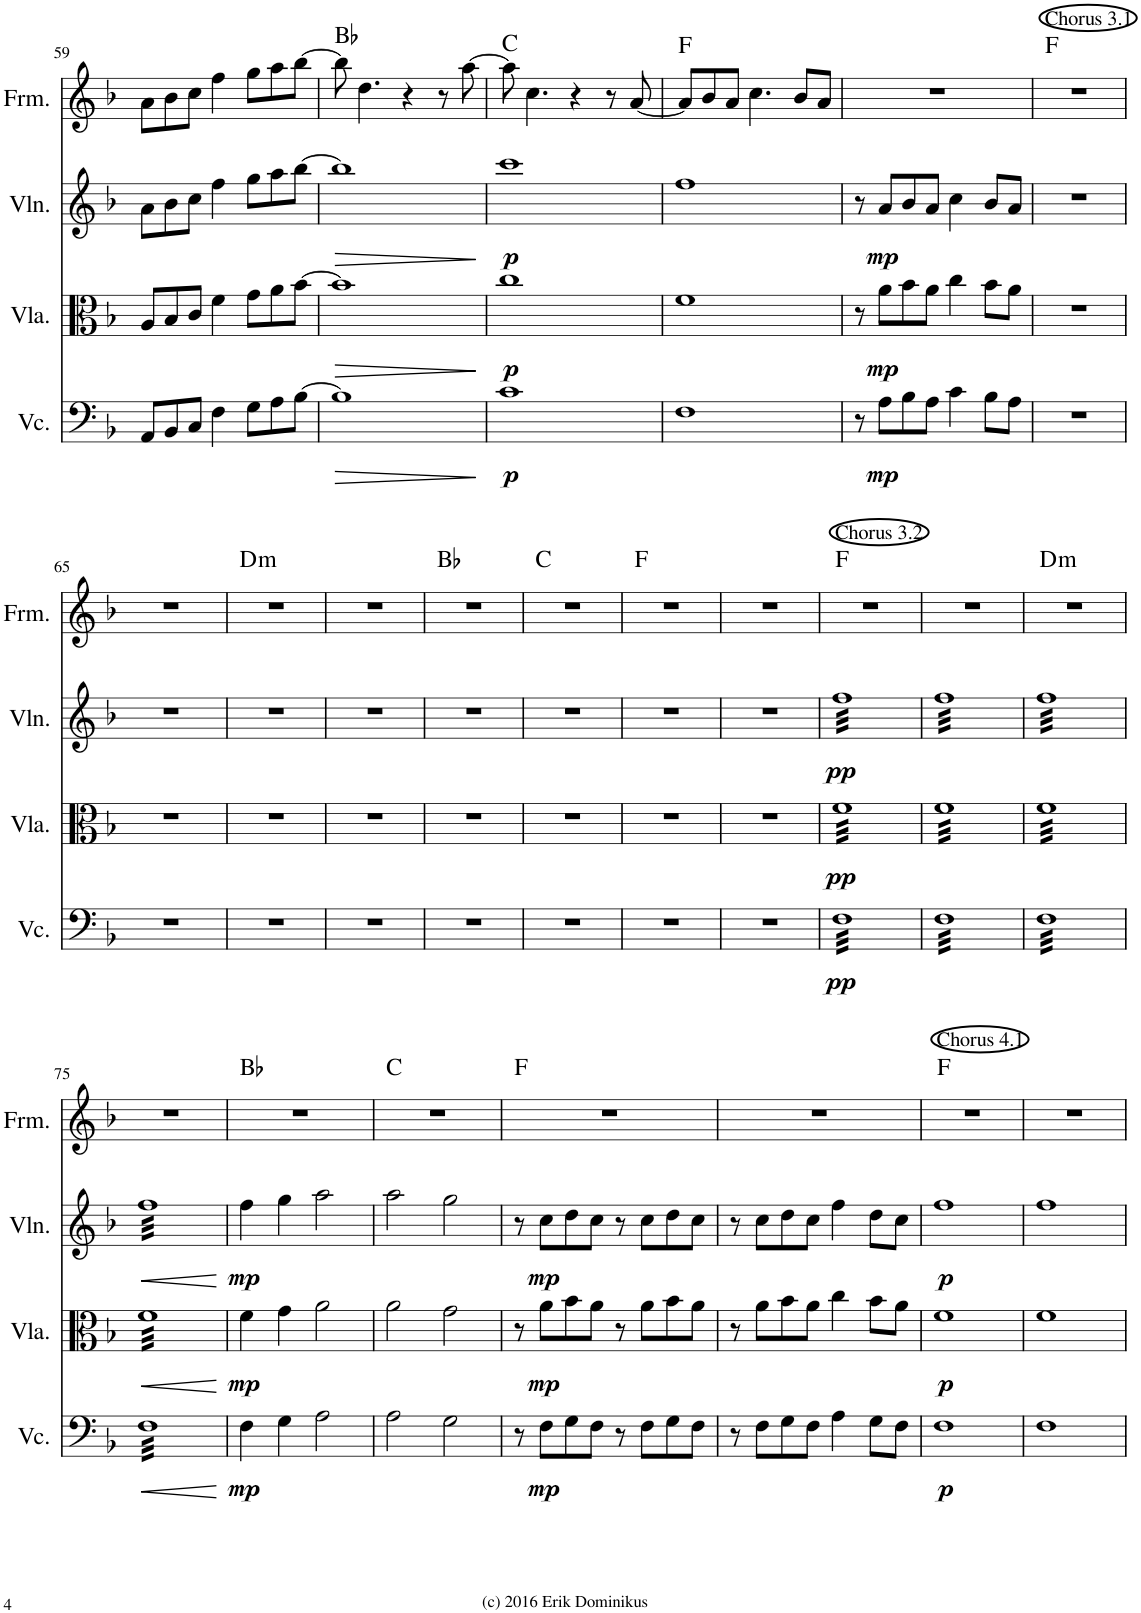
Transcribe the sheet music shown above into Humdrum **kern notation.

**kern	**dynam	**kern	**dynam	**kern	**dynam	**kern	**harte
*part4	*part4	*part3	*part3	*part2	*part2	*part1	*part1
*staff4	*staff4	*staff3	*staff3	*staff2	*staff2	*staff1	*
*I"Violoncello	*	*I"Viola	*	*I"Violin	*	*I"Form	*
*I'Vc.	*	*I'Vla.	*	*I'Vln.	*	*I'Frm.	*
!!LO:PB:g=z
*clefF4	*	*clefC3	*	*clefG2	*	*clefG2	*
*k[b-]	*	*k[b-]	*	*k[b-]	*	*k[b-]	*
*M4/4	*	*M4/4	*	*M4/4	*	*M4/4	*
=59	=59	=59	=59	=59	=59	=59	=59
8AA/L	.	8A/L	.	8a\L	.	8a\L	.
8BB-/	.	8B-/	.	8b-\	.	8b-\	.
8C/J	.	8c/J	.	8cc\J	.	8cc\J	.
4F\	.	4f\	.	4ff\	.	4ff\	.
8G\L	.	8g\L	.	8gg\L	.	8gg\L	.
8A\	.	8a\	.	8aa\	.	8aa\	.
[8B-\J	.	[8b-\J	.	[8bb-\J	.	[8bb-\J	.
=60	=60	=60	=60	=60	=60	=60	=60
!	!LO:HP:b	!	!LO:HP:b	!	!LO:HP:b	!	!
1B-]	>	1b-]	>	1bb-]	>	8bb-\]	Bb:maj
.	.	.	.	.	.	4.dd\	.
.	.	.	.	.	.	4r	.
.	.	.	.	.	.	8r	.
.	.	.	.	.	.	[8aa\	.
.	]	.	]	.	]	.	.
=61	=61	=61	=61	=61	=61	=61	=61
!	!LO:DY:b	!	!LO:DY:b	!	!LO:DY:b	!	!
1c	p	1cc	p	1ccc	p	8aa\]	C:maj
.	.	.	.	.	.	4.cc\	.
.	.	.	.	.	.	4r	.
.	.	.	.	.	.	8r	.
.	.	.	.	.	.	[8a/	.
=62	=62	=62	=62	=62	=62	=62	=62
1F	.	1f	.	1ff	.	8a/L]	F:maj
.	.	.	.	.	.	8b-/	.
.	.	.	.	.	.	8a/J	.
.	.	.	.	.	.	4.cc\	.
.	.	.	.	.	.	8b-/L	.
.	.	.	.	.	.	8a/J	.
=63	=63	=63	=63	=63	=63	=63	=63
8r	.	8r	.	8r	.	1r	.
!	!LO:DY:b	!	!LO:DY:b	!	!LO:DY:b	!	!
8A\L	mp	8a\L	mp	8a/L	mp	.	.
8B-\	.	8b-\	.	8b-/	.	.	.
8A\J	.	8a\J	.	8a/J	.	.	.
4c\	.	4cc\	.	4cc\	.	.	.
8B-\L	.	8b-\L	.	8b-/L	.	.	.
8A\J	.	8a\J	.	8a/J	.	.	.
=64	=64	=64	=64	=64	=64	=64	=64
!	!	!	!	!	!	!LO:TX:a:t=Chorus 3.1	!
1r	.	1r	.	1r	.	1r	F:maj
!!LO:LB:g=z
=65	=65	=65	=65	=65	=65	=65	=65
1r	.	1r	.	1r	.	1r	.
=66	=66	=66	=66	=66	=66	=66	=66
!	!	!	!	!	!	!	!LO:H:kt=m
1r	.	1r	.	1r	.	1r	D:min
=67	=67	=67	=67	=67	=67	=67	=67
1r	.	1r	.	1r	.	1r	.
=68	=68	=68	=68	=68	=68	=68	=68
1r	.	1r	.	1r	.	1r	Bb:maj
=69	=69	=69	=69	=69	=69	=69	=69
1r	.	1r	.	1r	.	1r	C:maj
=70	=70	=70	=70	=70	=70	=70	=70
1r	.	1r	.	1r	.	1r	F:maj
=71	=71	=71	=71	=71	=71	=71	=71
1r	.	1r	.	1r	.	1r	.
=72	=72	=72	=72	=72	=72	=72	=72
!	!	!	!	!	!	!LO:TX:a:t=Chorus 3.2	!
!	!LO:DY:b	!	!LO:DY:b	!	!LO:DY:b	!	!
*tremolo	*	*	*	*	*	*	*
*	*	*tremolo	*	*	*	*	*
*	*	*	*	*tremolo	*	*	*
32FLLL	pp	32fLLL	pp	32ffLLL	pp	1r	F:maj
32F	.	32f	.	32ff	.	.	.
32F	.	32f	.	32ff	.	.	.
32F	.	32f	.	32ff	.	.	.
32F	.	32f	.	32ff	.	.	.
32F	.	32f	.	32ff	.	.	.
32F	.	32f	.	32ff	.	.	.
32F	.	32f	.	32ff	.	.	.
32F	.	32f	.	32ff	.	.	.
32F	.	32f	.	32ff	.	.	.
32F	.	32f	.	32ff	.	.	.
32F	.	32f	.	32ff	.	.	.
32F	.	32f	.	32ff	.	.	.
32F	.	32f	.	32ff	.	.	.
32F	.	32f	.	32ff	.	.	.
32F	.	32f	.	32ff	.	.	.
32F	.	32f	.	32ff	.	.	.
32F	.	32f	.	32ff	.	.	.
32F	.	32f	.	32ff	.	.	.
32F	.	32f	.	32ff	.	.	.
32F	.	32f	.	32ff	.	.	.
32F	.	32f	.	32ff	.	.	.
32F	.	32f	.	32ff	.	.	.
32F	.	32f	.	32ff	.	.	.
32F	.	32f	.	32ff	.	.	.
32F	.	32f	.	32ff	.	.	.
32F	.	32f	.	32ff	.	.	.
32F	.	32f	.	32ff	.	.	.
32F	.	32f	.	32ff	.	.	.
32F	.	32f	.	32ff	.	.	.
32F	.	32f	.	32ff	.	.	.
32FJJJ	.	32fJJJ	.	32ffJJJ	.	.	.
=73	=73	=73	=73	=73	=73	=73	=73
32FLLL	.	32fLLL	.	32ffLLL	.	1r	.
32F	.	32f	.	32ff	.	.	.
32F	.	32f	.	32ff	.	.	.
32F	.	32f	.	32ff	.	.	.
32F	.	32f	.	32ff	.	.	.
32F	.	32f	.	32ff	.	.	.
32F	.	32f	.	32ff	.	.	.
32F	.	32f	.	32ff	.	.	.
32F	.	32f	.	32ff	.	.	.
32F	.	32f	.	32ff	.	.	.
32F	.	32f	.	32ff	.	.	.
32F	.	32f	.	32ff	.	.	.
32F	.	32f	.	32ff	.	.	.
32F	.	32f	.	32ff	.	.	.
32F	.	32f	.	32ff	.	.	.
32F	.	32f	.	32ff	.	.	.
32F	.	32f	.	32ff	.	.	.
32F	.	32f	.	32ff	.	.	.
32F	.	32f	.	32ff	.	.	.
32F	.	32f	.	32ff	.	.	.
32F	.	32f	.	32ff	.	.	.
32F	.	32f	.	32ff	.	.	.
32F	.	32f	.	32ff	.	.	.
32F	.	32f	.	32ff	.	.	.
32F	.	32f	.	32ff	.	.	.
32F	.	32f	.	32ff	.	.	.
32F	.	32f	.	32ff	.	.	.
32F	.	32f	.	32ff	.	.	.
32F	.	32f	.	32ff	.	.	.
32F	.	32f	.	32ff	.	.	.
32F	.	32f	.	32ff	.	.	.
32FJJJ	.	32fJJJ	.	32ffJJJ	.	.	.
=74	=74	=74	=74	=74	=74	=74	=74
!	!	!	!	!	!	!	!LO:H:kt=m
32FLLL	.	32fLLL	.	32ffLLL	.	1r	D:min
32F	.	32f	.	32ff	.	.	.
32F	.	32f	.	32ff	.	.	.
32F	.	32f	.	32ff	.	.	.
32F	.	32f	.	32ff	.	.	.
32F	.	32f	.	32ff	.	.	.
32F	.	32f	.	32ff	.	.	.
32F	.	32f	.	32ff	.	.	.
32F	.	32f	.	32ff	.	.	.
32F	.	32f	.	32ff	.	.	.
32F	.	32f	.	32ff	.	.	.
32F	.	32f	.	32ff	.	.	.
32F	.	32f	.	32ff	.	.	.
32F	.	32f	.	32ff	.	.	.
32F	.	32f	.	32ff	.	.	.
32F	.	32f	.	32ff	.	.	.
32F	.	32f	.	32ff	.	.	.
32F	.	32f	.	32ff	.	.	.
32F	.	32f	.	32ff	.	.	.
32F	.	32f	.	32ff	.	.	.
32F	.	32f	.	32ff	.	.	.
32F	.	32f	.	32ff	.	.	.
32F	.	32f	.	32ff	.	.	.
32F	.	32f	.	32ff	.	.	.
32F	.	32f	.	32ff	.	.	.
32F	.	32f	.	32ff	.	.	.
32F	.	32f	.	32ff	.	.	.
32F	.	32f	.	32ff	.	.	.
32F	.	32f	.	32ff	.	.	.
32F	.	32f	.	32ff	.	.	.
32F	.	32f	.	32ff	.	.	.
32FJJJ	.	32fJJJ	.	32ffJJJ	.	.	.
!!LO:LB:g=z
=75	=75	=75	=75	=75	=75	=75	=75
!	!LO:HP:b	!	!LO:HP:b	!	!LO:HP:b	!	!
32FLLL	<	32fLLL	<	32ffLLL	<	1r	.
32F	.	32f	.	32ff	.	.	.
32F	.	32f	.	32ff	.	.	.
32F	.	32f	.	32ff	.	.	.
32F	.	32f	.	32ff	.	.	.
32F	.	32f	.	32ff	.	.	.
32F	.	32f	.	32ff	.	.	.
32F	.	32f	.	32ff	.	.	.
32F	.	32f	.	32ff	.	.	.
32F	.	32f	.	32ff	.	.	.
32F	.	32f	.	32ff	.	.	.
32F	.	32f	.	32ff	.	.	.
32F	.	32f	.	32ff	.	.	.
32F	.	32f	.	32ff	.	.	.
32F	.	32f	.	32ff	.	.	.
32F	.	32f	.	32ff	.	.	.
32F	.	32f	.	32ff	.	.	.
32F	.	32f	.	32ff	.	.	.
32F	.	32f	.	32ff	.	.	.
32F	.	32f	.	32ff	.	.	.
32F	.	32f	.	32ff	.	.	.
32F	.	32f	.	32ff	.	.	.
32F	.	32f	.	32ff	.	.	.
32F	.	32f	.	32ff	.	.	.
32F	.	32f	.	32ff	.	.	.
32F	.	32f	.	32ff	.	.	.
32F	.	32f	.	32ff	.	.	.
32F	.	32f	.	32ff	.	.	.
32F	.	32f	.	32ff	.	.	.
32F	.	32f	.	32ff	.	.	.
32F	.	32f	.	32ff	.	.	.
32FJJJ	.	32fJJJ	.	32ffJJJ	.	.	.
*	*	*	*	*Xtremolo	*	*	*
*	*	*Xtremolo	*	*	*	*	*
*Xtremolo	*	*	*	*	*	*	*
.	[	.	[	.	[	.	.
=76	=76	=76	=76	=76	=76	=76	=76
!	!LO:DY:b	!	!LO:DY:b	!	!LO:DY:b	!	!
4F\	mp	4f\	mp	4ff\	mp	1r	Bb:maj
4G\	.	4g\	.	4gg\	.	.	.
2A\	.	2a\	.	2aa\	.	.	.
=77	=77	=77	=77	=77	=77	=77	=77
2A\	.	2a\	.	2aa\	.	1r	C:maj
2G\	.	2g\	.	2gg\	.	.	.
=78	=78	=78	=78	=78	=78	=78	=78
8r	.	8r	.	8r	.	1r	F:maj
!	!LO:DY:b	!	!LO:DY:b	!	!LO:DY:b	!	!
8F\L	mp	8a\L	mp	8cc\L	mp	.	.
8G\	.	8b-\	.	8dd\	.	.	.
8F\J	.	8a\J	.	8cc\J	.	.	.
8r	.	8r	.	8r	.	.	.
8F\L	.	8a\L	.	8cc\L	.	.	.
8G\	.	8b-\	.	8dd\	.	.	.
8F\J	.	8a\J	.	8cc\J	.	.	.
=79	=79	=79	=79	=79	=79	=79	=79
8r	.	8r	.	8r	.	1r	.
8F\L	.	8a\L	.	8cc\L	.	.	.
8G\	.	8b-\	.	8dd\	.	.	.
8F\J	.	8a\J	.	8cc\J	.	.	.
4A\	.	4cc\	.	4ff\	.	.	.
8G\L	.	8b-\L	.	8dd\L	.	.	.
8F\J	.	8a\J	.	8cc\J	.	.	.
=80	=80	=80	=80	=80	=80	=80	=80
!	!	!	!	!	!	!LO:TX:a:t=Chorus 4.1	!
!	!LO:DY:b	!	!LO:DY:b	!	!LO:DY:b	!	!
1F	p	1f	p	1ff	p	1r	F:maj
=81	=81	=81	=81	=81	=81	=81	=81
1F	.	1f	.	1ff	.	1r	.
=	=	=	=	=	=	=	=
*-	*-	*-	*-	*-	*-	*-	*-
